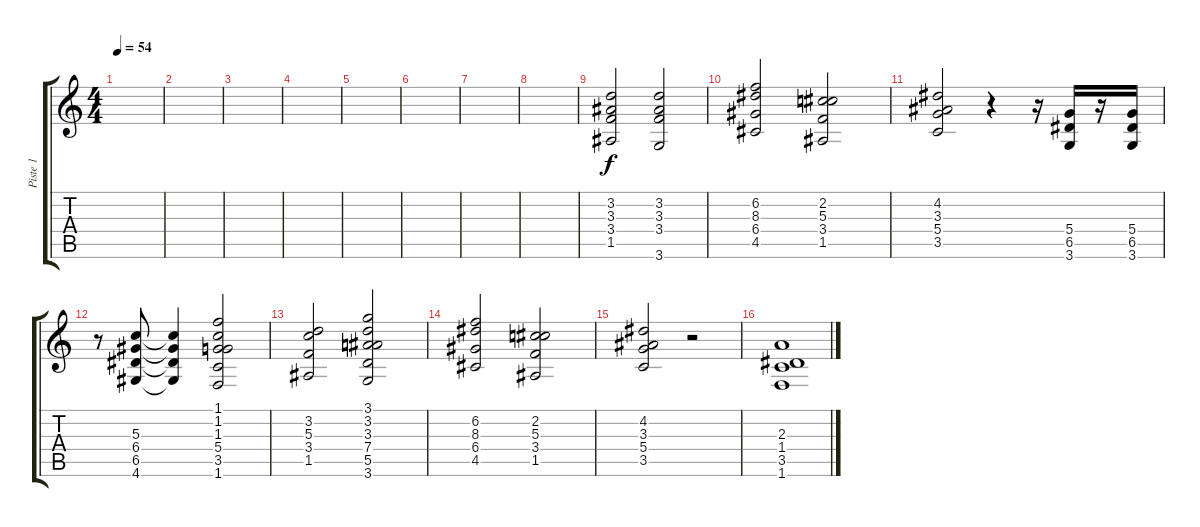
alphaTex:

\track ("Piste 1" "Piste 1") {instrument electricguitarjazz}
\staff {score tabs}
\tuning (E4 B3 G3 D3 A2 E2) {hide}
\ts (4 4)
\tempo 54
\clef g2
\ks c
|
|
|
|
|
|
|
|
(3.2 3.3 3.4 1.5).2 (3.2 3.3 3.4 3.6).2 |
(6.2 8.3 6.4 4.5).2 (2.2 5.3 3.4 1.5).2 |
(4.2 3.3 5.4 3.5).2 r.4 r.16 (5.4 6.5 3.6).16 r.16 (5.4 6.5 3.6).16 |
r.8 (5.3 6.4 6.5 4.6).8 (5.3{t} 6.4{t} 6.5{t} 4.6{t}).4 (1.1 1.2 1.3 5.4 3.5 1.6).2 |
(3.2 5.3 3.4 1.5).2 (3.1 3.2 3.3 7.4 5.5 3.6).2 |
(6.2 8.3 6.4 4.5).2 (2.2 5.3 3.4 1.5).2 |
(4.2 3.3 5.4 3.5).2 r.2 |
(2.3 1.4 3.5 1.6).1
